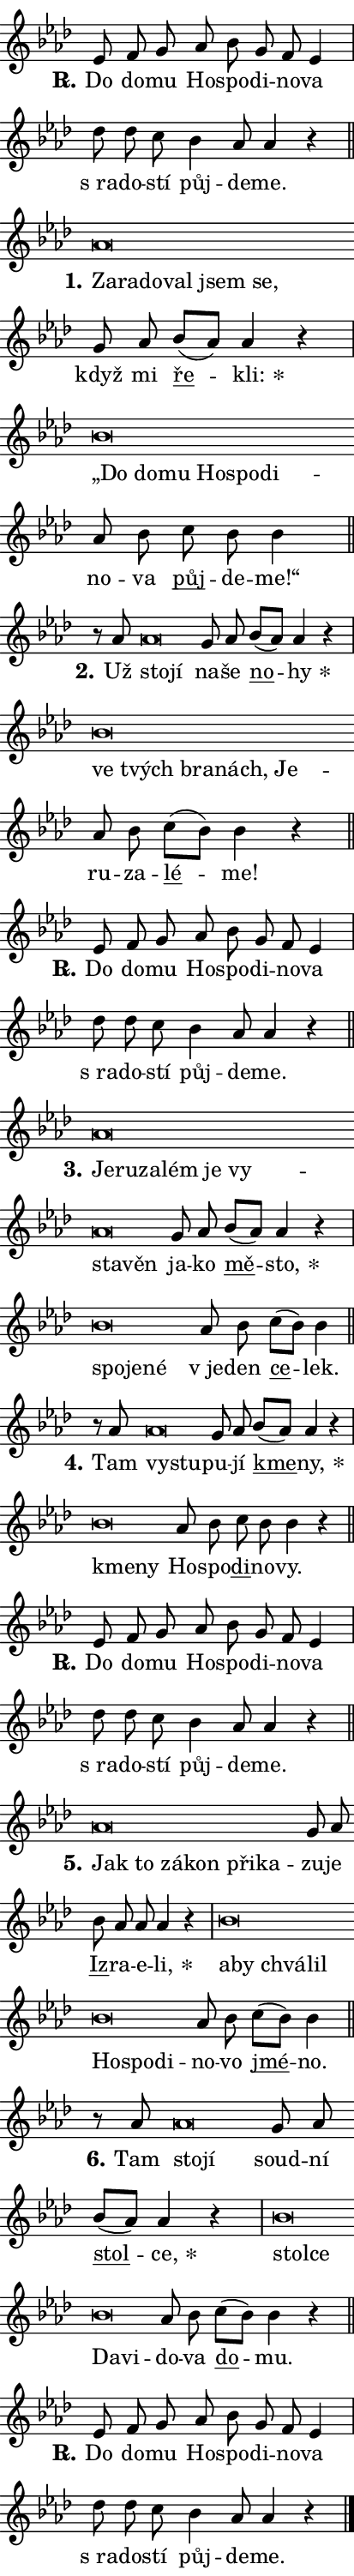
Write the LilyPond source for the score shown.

\version "2.22.1"
\header { tagline = "" }
\paper {
  indent = 0\cm
  top-margin = 0\cm
  right-margin = 0\cm
  bottom-margin = 0\cm
  left-margin = 0\cm
  paper-width = 7\cm
  page-breaking = #ly:one-page-breaking
  system-system-spacing.basic-distance = #11
  score-system-spacing.basic-distance = #11.3
  ragged-last = ##f
}


%% Author: Thomas Morley
%% https://lists.gnu.org/archive/html/lilypond-user/2020-05/msg00002.html
#(define (line-position grob)
"Returns position of @var[grob} in current system:
   @code{'start}, if at first time-step
   @code{'end}, if at last time-step
   @code{'middle} otherwise
"
  (let* ((col (ly:item-get-column grob))
         (ln (ly:grob-object col 'left-neighbor))
         (rn (ly:grob-object col 'right-neighbor))
         (col-to-check-left (if (ly:grob? ln) ln col))
         (col-to-check-right (if (ly:grob? rn) rn col))
         (break-dir-left
           (and
             (ly:grob-property col-to-check-left 'non-musical #f)
             (ly:item-break-dir col-to-check-left)))
         (break-dir-right
           (and
             (ly:grob-property col-to-check-right 'non-musical #f)
             (ly:item-break-dir col-to-check-right))))
        (cond ((eqv? 1 break-dir-left) 'start)
              ((eqv? -1 break-dir-right) 'end)
              (else 'middle))))

#(define (tranparent-at-line-position vctor)
  (lambda (grob)
  "Relying on @code{line-position} select the relevant enry from @var{vctor}.
Used to determine transparency,"
    (case (line-position grob)
      ((end) (not (vector-ref vctor 0)))
      ((middle) (not (vector-ref vctor 1)))
      ((start) (not (vector-ref vctor 2))))))

noteHeadBreakVisibility =
#(define-music-function (break-visibility)(vector?)
"Makes @code{NoteHead}s transparent relying on @var{break-visibility}"
#{
  \override NoteHead.transparent =
    #(tranparent-at-line-position break-visibility)
#})

#(define delete-ledgers-for-transparent-note-heads
  (lambda (grob)
    "Reads whether a @code{NoteHead} is transparent.
If so this @code{NoteHead} is removed from @code{'note-heads} from
@var{grob}, which is supposed to be @code{LedgerLineSpanner}.
As a result ledgers are not printed for this @code{NoteHead}"
    (let* ((nhds-array (ly:grob-object grob 'note-heads))
           (nhds-list
             (if (ly:grob-array? nhds-array)
                 (ly:grob-array->list nhds-array)
                 '()))
           ;; Relies on the transparent-property being done before
           ;; Staff.LedgerLineSpanner.after-line-breaking is executed.
           ;; This is fragile ...
           (to-keep
             (remove
               (lambda (nhd)
                 (ly:grob-property nhd 'transparent #f))
               nhds-list)))
      ;; TODO find a better method to iterate over grob-arrays, similiar
      ;; to filter/remove etc for lists
      ;; For now rebuilt from scratch
      (set! (ly:grob-object grob 'note-heads)  '())
      (for-each
        (lambda (nhd)
          (ly:pointer-group-interface::add-grob grob 'note-heads nhd))
        to-keep))))

hideNotes = {
  \noteHeadBreakVisibility #begin-of-line-visible
}
unHideNotes = {
  \noteHeadBreakVisibility #all-visible
}

% work-around for resetting accidentals
% https://lilypond.org/doc/v2.23/Documentation/notation/displaying-rhythms#unmetered-music
cadenzaMeasure = {
  \cadenzaOff
  \partial 1024 s1024
  \cadenzaOn
}

#(define-markup-command (accent layout props text) (markup?)
  "Underline accented syllable"
  (interpret-markup layout props
    #{\markup \override #'(offset . 4.3) \underline { #text }#}))

responsum = \markup \concat {
  "R" \hspace #-1.05 \path #0.1 #'((moveto 0 0.07) (lineto 0.9 0.8)) \hspace #0.05 "."
}

\layout {
    \context {
        \Staff
        \remove "Time_signature_engraver"
        \override LedgerLineSpanner.after-line-breaking = #delete-ledgers-for-transparent-note-heads
    }
    \context {
        \Voice {
            \override NoteHead.output-attributes = #'((class . "notehead"))
            \override Hairpin.height = #0.55
        }
    }
    \context {
        \Lyrics {
            \override StanzaNumber.output-attributes = #'((class . "stanzanumber"))
            \override LyricSpace.minimum-distance = #0.9
            \override LyricText.font-name = #"TeX Gyre Schola"
            \override LyricText.font-size = 1
            \override StanzaNumber.font-name = #"TeX Gyre Schola Bold"
            \override StanzaNumber.font-size = 1
        }
    }
}

% magnetic-lyrics.ily
%
%   written by
%     Jean Abou Samra <jean@abou-samra.fr>
%     Werner Lemberg <wl@gnu.org>
%
%   adapted by
%     Jiri Hon <jiri.hon@gmail.com>
%
% Version 2022-Apr-15

% https://www.mail-archive.com/lilypond-user@gnu.org/msg149350.html

#(define (Left_hyphen_pointer_engraver context)
   "Collect syllable-hyphen-syllable occurrences in lyrics and store
them in properties.  This engraver only looks to the left.  For
example, if the lyrics input is @code{foo -- bar}, it does the
following.

@itemize @bullet
@item
Set the @code{text} property of the @code{LyricHyphen} grob between
@q{foo} and @q{bar} to @code{foo}.

@item
Set the @code{left-hyphen} property of the @code{LyricText} grob with
text @q{foo} to the @code{LyricHyphen} grob between @q{foo} and
@q{bar}.
@end itemize

Use this auxiliary engraver in combination with the
@code{lyric-@/text::@/apply-@/magnetic-@/offset!} hook."
   (let ((hyphen #f)
         (text #f))
     (make-engraver
      (acknowledgers
       ((lyric-syllable-interface engraver grob source-engraver)
        (set! text grob)))
      (end-acknowledgers
       ((lyric-hyphen-interface engraver grob source-engraver)
        ;(when (not (grob::has-interface grob 'lyric-space-interface))
          (set! hyphen grob)));)
      ((stop-translation-timestep engraver)
       (when (and text hyphen)
         (ly:grob-set-object! text 'left-hyphen hyphen))
       (set! text #f)
       (set! hyphen #f)))))

#(define (lyric-text::apply-magnetic-offset! grob)
   "If the space between two syllables is less than the value in
property @code{LyricText@/.details@/.squash-threshold}, move the right
syllable to the left so that it gets concatenated with the left
syllable.

Use this function as a hook for
@code{LyricText@/.after-@/line-@/breaking} if the
@code{Left_@/hyphen_@/pointer_@/engraver} is active."
   (let ((hyphen (ly:grob-object grob 'left-hyphen #f)))
     (when hyphen
       (let ((left-text (ly:spanner-bound hyphen LEFT)))
         (when (grob::has-interface left-text 'lyric-syllable-interface)
           (let* ((common (ly:grob-common-refpoint grob left-text X))
                  (this-x-ext (ly:grob-extent grob common X))
                  (left-x-ext
                   (begin
                     ;; Trigger magnetism for left-text.
                     (ly:grob-property left-text 'after-line-breaking)
                     (ly:grob-extent left-text common X)))
                  ;; `delta` is the gap width between two syllables.
                  (delta (- (interval-start this-x-ext)
                            (interval-end left-x-ext)))
                  (details (ly:grob-property grob 'details))
                  (threshold (assoc-get 'squash-threshold details 0.2)))
             (when (< delta threshold)
               (let* (;; We have to manipulate the input text so that
                      ;; ligatures crossing syllable boundaries are not
                      ;; disabled.  For languages based on the Latin
                      ;; script this is essentially a beautification.
                      ;; However, for non-Western scripts it can be a
                      ;; necessity.
                      (lt (ly:grob-property left-text 'text))
                      (rt (ly:grob-property grob 'text))
                      (is-space (grob::has-interface hyphen 'lyric-space-interface))
                      (space (if is-space " " ""))
                      (space-markup (grob-interpret-markup grob " "))
                      (space-size (interval-length (ly:stencil-extent space-markup X)))
                      (extra-delta (if is-space space-size 0))
                      ;; Append new syllable.
                      (ltrt-space (if (and (string? lt) (string? rt))
                                (string-append lt space rt)
                                (make-concat-markup (list lt space rt))))
                      ;; Right-align `ltrt` to the right side.
                      (ltrt-space-markup (grob-interpret-markup
                               grob
                               (make-translate-markup
                                (cons (interval-length this-x-ext) 0)
                                (make-right-align-markup ltrt-space)))))
                 (begin
                   ;; Don't print `left-text`.
                   (ly:grob-set-property! left-text 'stencil #f)
                   ;; Set text and stencil (which holds all collected
                   ;; syllables so far) and shift it to the left.
                   (ly:grob-set-property! grob 'text ltrt-space)
                   (ly:grob-set-property! grob 'stencil ltrt-space-markup)
                   (ly:grob-translate-axis! grob (- (- delta extra-delta)) X))))))))))


#(define (lyric-hyphen::displace-bounds-first grob)
   ;; Make very sure this callback isn't triggered too early.
   (let ((left (ly:spanner-bound grob LEFT))
         (right (ly:spanner-bound grob RIGHT)))
     (ly:grob-property left 'after-line-breaking)
     (ly:grob-property right 'after-line-breaking)
     (ly:lyric-hyphen::print grob)))

squashThreshold = #0.4

\layout {
  \context {
    \Lyrics
    \consists #Left_hyphen_pointer_engraver
    \override LyricText.after-line-breaking =
      #lyric-text::apply-magnetic-offset!
    \override LyricHyphen.stencil = #lyric-hyphen::displace-bounds-first
    \override LyricText.details.squash-threshold = \squashThreshold
    \override LyricHyphen.minimum-distance = 0
    \override LyricHyphen.minimum-length = \squashThreshold
  }
}

squash = \override LyricText.details.squash-threshold = 9999
unSquash = \override LyricText.details.squash-threshold = \squashThreshold

left = \override LyricText.self-alignment-X = #LEFT
unLeft = \revert LyricText.self-alignment-X

starOffset = #(lambda (grob) 
                (let ((x_offset (ly:self-alignment-interface::aligned-on-x-parent grob)))
                  (if (= x_offset 0) 0 (+ x_offset 1.2))))

star = #(define-music-function (syllable)(string?)
"Append star separator at the end of a syllable"
#{
  \once \override LyricText.X-offset = #starOffset
  \lyricmode { \markup {
    #syllable
    \override #'((font-name . "TeX Gyre Schola Bold")) \hspace #0.2 \lower #0.65 \larger "*"
  } }
#})

starAccent = #(define-music-function (syllable)(string?)
"Append star separator at the end of a syllable and make accent"
#{
  \once \override LyricText.X-offset = #starOffset
  \lyricmode { \markup {
    \accent #syllable
    \override #'((font-name . "TeX Gyre Schola Bold")) \hspace #0.2 \lower #0.65 \larger "*"
  } }
#})

breath = #(define-music-function (syllable)(string?)
"Append breathing indicator at the end of a syllable"
#{
  \lyricmode { \markup { #syllable "+" } }
#})

optionalBreath = #(define-music-function (syllable)(string?)
"Append optional breathing indicator at the end of a syllable"
#{
  \lyricmode { \markup { #syllable "(+)" } }
#})


\score {
    <<
        \new Voice = "melody" { \cadenzaOn \key as \major \relative { es'8 f g as bes g f es4 \cadenzaMeasure \bar "|" des'8 des c \bar "" bes4 as8 as4 r \cadenzaMeasure \bar "||" \break } }
        \new Lyrics \lyricsto "melody" { \lyricmode { \set stanza = \responsum
Do do -- mu Ho -- spo -- di -- no -- va "s ra" -- do -- stí půj -- de -- me. } }
    >>
    \layout {}
}

\score {
    <<
        \new Voice = "melody" { \cadenzaOn \key as \major \relative { as'\breve*1/16 \hideNotes \breve*1/16 \bar "" \breve*1/16 \bar "" \breve*1/16 \bar "" \breve*1/16 \breve*1/16 \bar "" \unHideNotes g8 as \bar "" bes[( as)] as4 r \cadenzaMeasure \bar "|" bes\breve*1/16 \hideNotes \breve*1/16 \bar "" \breve*1/16 \bar "" \breve*1/16 \bar "" \breve*1/16 \breve*1/16 \bar "" \unHideNotes as8 bes \bar "" c bes bes4 \cadenzaMeasure \bar "||" \break } }
        \new Lyrics \lyricsto "melody" { \lyricmode { \set stanza = "1."
\left Za -- \squash ra -- do -- val jsem se, \unLeft \unSquash když mi \markup \accent ře -- \star kli: \left „Do \squash do -- mu Ho -- spo -- di -- \unLeft \unSquash no -- va \markup \accent půj -- de -- me!“ } }
    >>
    \layout {}
}

\score {
    <<
        \new Voice = "melody" { \cadenzaOn \key as \major \relative { r8 as'8 as\breve*1/16 \hideNotes \breve*1/16 \bar "" \unHideNotes g8 as \bar "" bes[( as)] as4 r \cadenzaMeasure \bar "|" bes\breve*1/16 \hideNotes \breve*1/16 \bar "" \breve*1/16 \bar "" \breve*1/16 \breve*1/16 \bar "" \unHideNotes as8 bes \bar "" c[( bes)] bes4 r \cadenzaMeasure \bar "||" \break } }
        \new Lyrics \lyricsto "melody" { \lyricmode { \set stanza = "2."
Už \left sto -- \squash jí \unLeft \unSquash na -- še \markup \accent no -- \star hy \left ve \squash tvých bra -- nách, Je -- \unLeft \unSquash ru -- za -- \markup \accent lé -- me! } }
    >>
    \layout {}
}

\score {
    <<
        \new Voice = "melody" { \cadenzaOn \key as \major \relative { es'8 f g as bes g f es4 \cadenzaMeasure \bar "|" des'8 des c \bar "" bes4 as8 as4 r \cadenzaMeasure \bar "||" \break } }
        \new Lyrics \lyricsto "melody" { \lyricmode { \set stanza = \responsum
Do do -- mu Ho -- spo -- di -- no -- va "s ra" -- do -- stí půj -- de -- me. } }
    >>
    \layout {}
}

\score {
    <<
        \new Voice = "melody" { \cadenzaOn \key as \major \relative { as'\breve*1/16 \hideNotes \breve*1/16 \bar "" \breve*1/16 \bar "" \breve*1/16 \bar "" \breve*1/16 \bar "" \breve*1/16 \bar "" \breve*1/16 \breve*1/16 \bar "" \unHideNotes g8 as \bar "" bes[( as)] as4 r \cadenzaMeasure \bar "|" bes\breve*1/16 \hideNotes \breve*1/16 \breve*1/16 \bar "" \unHideNotes as8 bes \bar "" c[( bes)] bes4 \cadenzaMeasure \bar "||" \break } }
        \new Lyrics \lyricsto "melody" { \lyricmode { \set stanza = "3."
\left Je -- \squash ru -- za -- lém je vy -- sta -- věn \unLeft \unSquash ja -- ko \markup \accent mě -- \star sto, \left spo -- \squash je -- né \unLeft \unSquash "v je" -- den \markup \accent ce -- lek. } }
    >>
    \layout {}
}

\score {
    <<
        \new Voice = "melody" { \cadenzaOn \key as \major \relative { r8 as'8 as\breve*1/16 \hideNotes \breve*1/16 \bar "" \unHideNotes g8 as \bar "" bes[( as)] as4 r \cadenzaMeasure \bar "|" bes\breve*1/16 \hideNotes \breve*1/16 \bar "" \unHideNotes as8 bes \bar "" c bes bes4 r \cadenzaMeasure \bar "||" \break } }
        \new Lyrics \lyricsto "melody" { \lyricmode { \set stanza = "4."
Tam \left vy -- \squash stu -- \unLeft \unSquash pu -- jí \markup \accent kme -- \star ny, \left kme -- \squash ny \unLeft \unSquash Ho -- spo -- \markup \accent di -- no -- vy. } }
    >>
    \layout {}
}

\score {
    <<
        \new Voice = "melody" { \cadenzaOn \key as \major \relative { es'8 f g as bes g f es4 \cadenzaMeasure \bar "|" des'8 des c \bar "" bes4 as8 as4 r \cadenzaMeasure \bar "||" \break } }
        \new Lyrics \lyricsto "melody" { \lyricmode { \set stanza = \responsum
Do do -- mu Ho -- spo -- di -- no -- va "s ra" -- do -- stí půj -- de -- me. } }
    >>
    \layout {}
}

\score {
    <<
        \new Voice = "melody" { \cadenzaOn \key as \major \relative { as'\breve*1/16 \hideNotes \breve*1/16 \bar "" \breve*1/16 \bar "" \breve*1/16 \bar "" \breve*1/16 \breve*1/16 \bar "" \unHideNotes g8 as \bar "" bes as as as4 r \cadenzaMeasure \bar "|" bes\breve*1/16 \hideNotes \breve*1/16 \bar "" \breve*1/16 \bar "" \breve*1/16 \bar "" \breve*1/16 \bar "" \breve*1/16 \breve*1/16 \bar "" \unHideNotes as8 bes \bar "" c[( bes)] bes4 \cadenzaMeasure \bar "||" \break } }
        \new Lyrics \lyricsto "melody" { \lyricmode { \set stanza = "5."
\left Jak \squash to zá -- kon při -- ka -- \unLeft \unSquash zu -- je \markup \accent Iz -- ra -- e -- \star li, \left a -- \squash by chvá -- lil Ho -- spo -- di -- \unLeft \unSquash no -- vo \markup \accent jmé -- no. } }
    >>
    \layout {}
}

\score {
    <<
        \new Voice = "melody" { \cadenzaOn \key as \major \relative { r8 as'8 as\breve*1/16 \hideNotes \breve*1/16 \bar "" \unHideNotes g8 as \bar "" bes[( as)] as4 r \cadenzaMeasure \bar "|" bes\breve*1/16 \hideNotes \breve*1/16 \bar "" \breve*1/16 \breve*1/16 \bar "" \unHideNotes as8 bes \bar "" c[( bes)] bes4 r \cadenzaMeasure \bar "||" \break } }
        \new Lyrics \lyricsto "melody" { \lyricmode { \set stanza = "6."
Tam \left sto -- \squash jí \unLeft \unSquash soud -- ní \markup \accent stol -- \star ce, \left stol -- \squash ce Da -- vi -- \unLeft \unSquash do -- va \markup \accent do -- mu. } }
    >>
    \layout {}
}

\score {
    <<
        \new Voice = "melody" { \cadenzaOn \key as \major \relative { es'8 f g as bes g f es4 \cadenzaMeasure \bar "|" des'8 des c \bar "" bes4 as8 as4 r \cadenzaMeasure \bar "||" \break } \bar "|." }
        \new Lyrics \lyricsto "melody" { \lyricmode { \set stanza = \responsum
Do do -- mu Ho -- spo -- di -- no -- va "s ra" -- do -- stí půj -- de -- me. } }
    >>
    \layout {}
}
